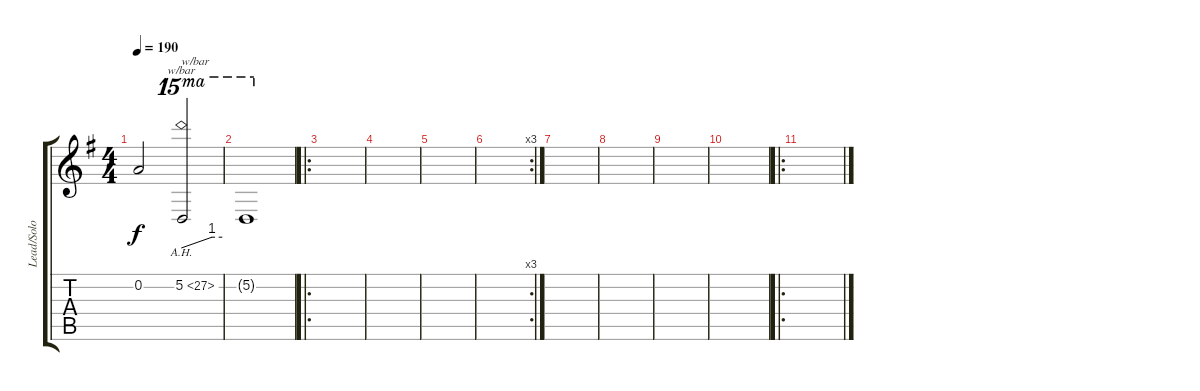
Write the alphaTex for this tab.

\track ("Lead/Solo" "Lead/Solo") {instrument overdrivenguitar}
\staff {score tabs}
\tuning (D4 A3 F3 C3 G2 D2) {hide}
\ts (4 4)
\tempo 190
\clef g2
\ks g
0.2{t}.2{dy f} 5.2{ah 22}.2{tbe (custom default 0 0 45 4 60 4) ot 15ma txt "w/bar"} |
5.2{t}.1{ot 15ma} |
\ro
|
|
|
\rc 3
|
|
|
|
|
\ro
